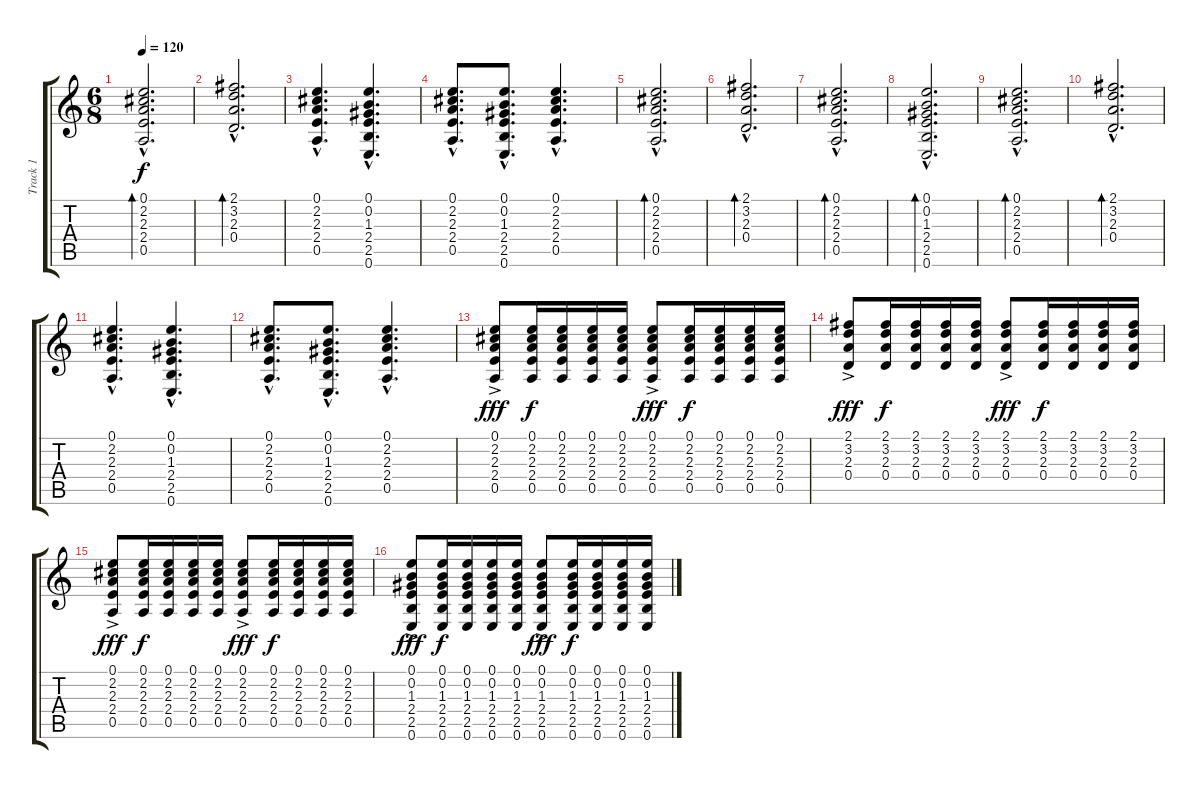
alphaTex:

\track ("Track 1" "Track 1") {instrument acousticguitarnylon}
\staff {score tabs}
\tuning (E4 B3 G3 D3 A2 E2) {hide}
\ts (6 8)
\tempo 120
\clef g2
\ks c
(0.1{hac} 2.2{hac} 2.3{hac} 2.4{hac} 0.5{hac}).2{d bd 120 dy f} |
(2.1{hac} 3.2{hac} 2.3{hac} 0.4{hac}).2{d bd 120} |
(0.1{hac} 2.2{hac} 2.3{hac} 2.4{hac} 0.5{hac}).4{d} (0.1{hac} 0.2{hac} 1.3{hac} 2.4{hac} 2.5{hac} 0.6{hac}).4{d} |
(0.1{hac} 2.2{hac} 2.3{hac} 2.4{hac} 0.5{hac}).8{d} (0.1{hac} 0.2{hac} 1.3{hac} 2.4{hac} 2.5{hac} 0.6{hac}).8{d} (0.1{hac} 2.2{hac} 2.3{hac} 2.4{hac} 0.5{hac}).4{d} |
(0.1{hac} 2.2{hac} 2.3{hac} 2.4{hac} 0.5{hac}).2{d bd 120} |
(2.1{hac} 3.2{hac} 2.3{hac} 0.4{hac}).2{d bd 120} |
(0.1{hac} 2.2{hac} 2.3{hac} 2.4{hac} 0.5{hac}).2{d bd 120} |
(0.1{hac} 0.2{hac} 1.3{hac} 2.4{hac} 2.5{hac} 0.6{hac}).2{d bd 120} |
(0.1{hac} 2.2{hac} 2.3{hac} 2.4{hac} 0.5{hac}).2{d bd 120} |
(2.1{hac} 3.2{hac} 2.3{hac} 0.4{hac}).2{d bd 120} |
(0.1{hac} 2.2{hac} 2.3{hac} 2.4{hac} 0.5{hac}).4{d} (0.1{hac} 0.2{hac} 1.3{hac} 2.4{hac} 2.5{hac} 0.6{hac}).4{d} |
(0.1{hac} 2.2{hac} 2.3{hac} 2.4{hac} 0.5{hac}).8{d} (0.1{hac} 0.2{hac} 1.3{hac} 2.4{hac} 2.5{hac} 0.6{hac}).8{d} (0.1{hac} 2.2{hac} 2.3{hac} 2.4{hac} 0.5{hac}).4{d} |
(0.1{ac} 2.2 2.3 2.4 0.5).8{dy fff} (0.1 2.2 2.3 2.4 0.5).16{dy f} (0.1 2.2 2.3 2.4 0.5).16 (0.1 2.2 2.3 2.4 0.5).16 (0.1 2.2 2.3 2.4 0.5).16 (0.1{ac} 2.2 2.3 2.4 0.5).8{dy fff} (0.1 2.2 2.3 2.4 0.5).16{dy f} (0.1 2.2 2.3 2.4 0.5).16 (0.1 2.2 2.3 2.4 0.5).16 (0.1 2.2 2.3 2.4 0.5).16 |
(2.1{ac} 3.2 2.3 0.4).8{dy fff} (2.1 3.2 2.3 0.4).16{dy f} (2.1 3.2 2.3 0.4).16 (2.1 3.2 2.3 0.4).16 (2.1 3.2 2.3 0.4).16 (2.1{ac} 3.2 2.3 0.4).8{dy fff} (2.1 3.2 2.3 0.4).16{dy f} (2.1 3.2 2.3 0.4).16 (2.1 3.2 2.3 0.4).16 (2.1 3.2 2.3 0.4).16 |
(0.1{ac} 2.2 2.3 2.4 0.5).8{dy fff} (0.1 2.2 2.3 2.4 0.5).16{dy f} (0.1 2.2 2.3 2.4 0.5).16 (0.1 2.2 2.3 2.4 0.5).16 (0.1 2.2 2.3 2.4 0.5).16 (0.1{ac} 2.2 2.3 2.4 0.5).8{dy fff} (0.1 2.2 2.3 2.4 0.5).16{dy f} (0.1 2.2 2.3 2.4 0.5).16 (0.1 2.2 2.3 2.4 0.5).16 (0.1 2.2 2.3 2.4 0.5).16 |
(0.1 0.2 1.3 2.4 2.5 0.6{ac}).8{dy fff} (0.1 0.2 1.3 2.4 2.5 0.6).16{dy f} (0.1 0.2 1.3 2.4 2.5 0.6).16 (0.1 0.2 1.3 2.4 2.5 0.6).16 (0.1 0.2 1.3 2.4 2.5 0.6).16 (0.1 0.2 1.3 2.4 2.5 0.6{ac}).8{dy fff} (0.1 0.2 1.3 2.4 2.5 0.6).16{dy f} (0.1 0.2 1.3 2.4 2.5 0.6).16 (0.1 0.2 1.3 2.4 2.5 0.6).16 (0.1 0.2 1.3 2.4 2.5 0.6).16
